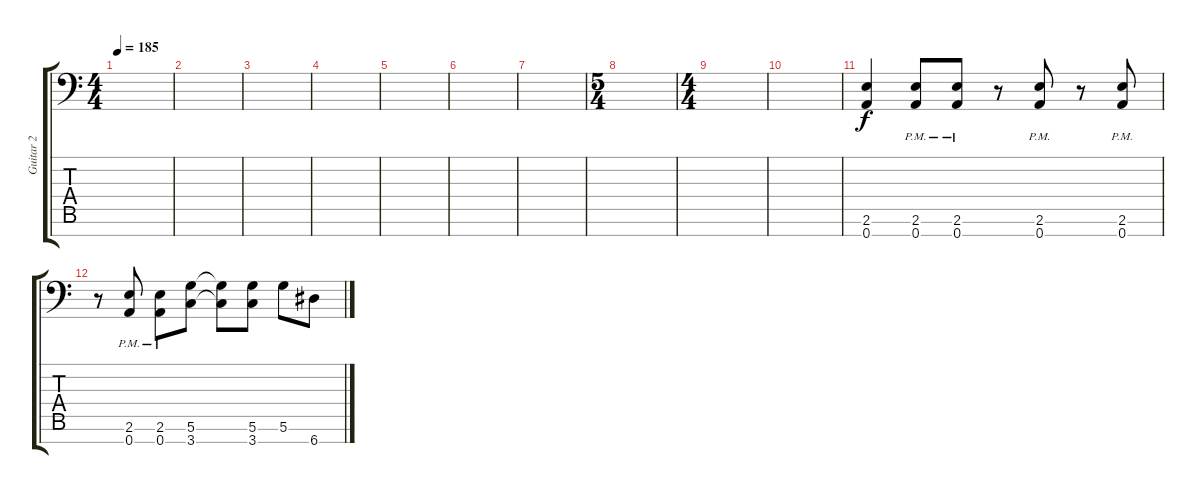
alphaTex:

\track ("Guitar 2" "Guitar 2") {instrument distortionguitar}
\staff {score tabs}
\tuning (D4 A3 F3 C3 G2 D2 A1) {hide}
\ts (4 4)
\tempo 185
\clef f4
\ks c
|
|
|
|
|
|
|
\ts (5 4)
|
\ts (4 4)
|
|
(2.6 0.7).4 (2.6{pm} 0.7{pm}).8 (2.6{pm} 0.7{pm}).8 r.8 (2.6{pm} 0.7{pm}).8 r.8 (2.6{pm} 0.7{pm}).8 |
r.8 (2.6{pm} 0.7{pm}).8 (2.6{pm} 0.7{pm}).8 (5.6 3.7).8 (5.6{t} 3.7{t}).8 (5.6 3.7).8 5.6.8 6.7.8
